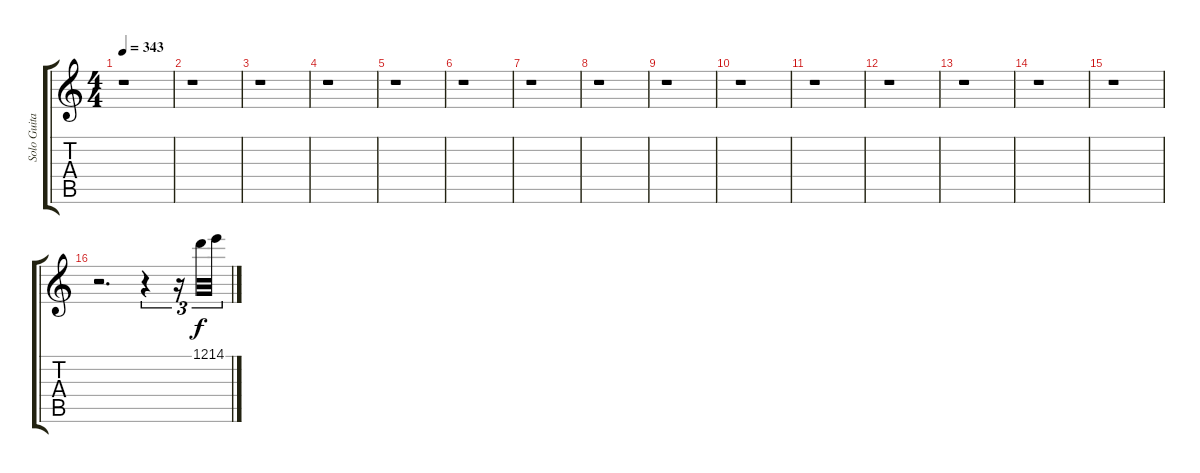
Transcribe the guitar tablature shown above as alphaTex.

\track ("Solo Guitar (Backing)" "Solo Guita") {instrument guitarharmonics}
\staff {score tabs}
\tuning (D4 A3 F3 C3 G2 D2) {hide}
\ts (4 4)
\tempo 343
\clef g2
\ks c
r.1{dy f} |
r.1 |
r.1 |
r.1 |
r.1 |
r.1 |
r.1 |
r.1 |
r.1 |
r.1 |
r.1 |
r.1 |
r.1 |
r.1 |
r.1 |
r.2{d} r.4{tu (3 2)} r.16{tu (3 2)} 12.1.32{tu (3 2)} 14.1.32{tu (3 2)}
